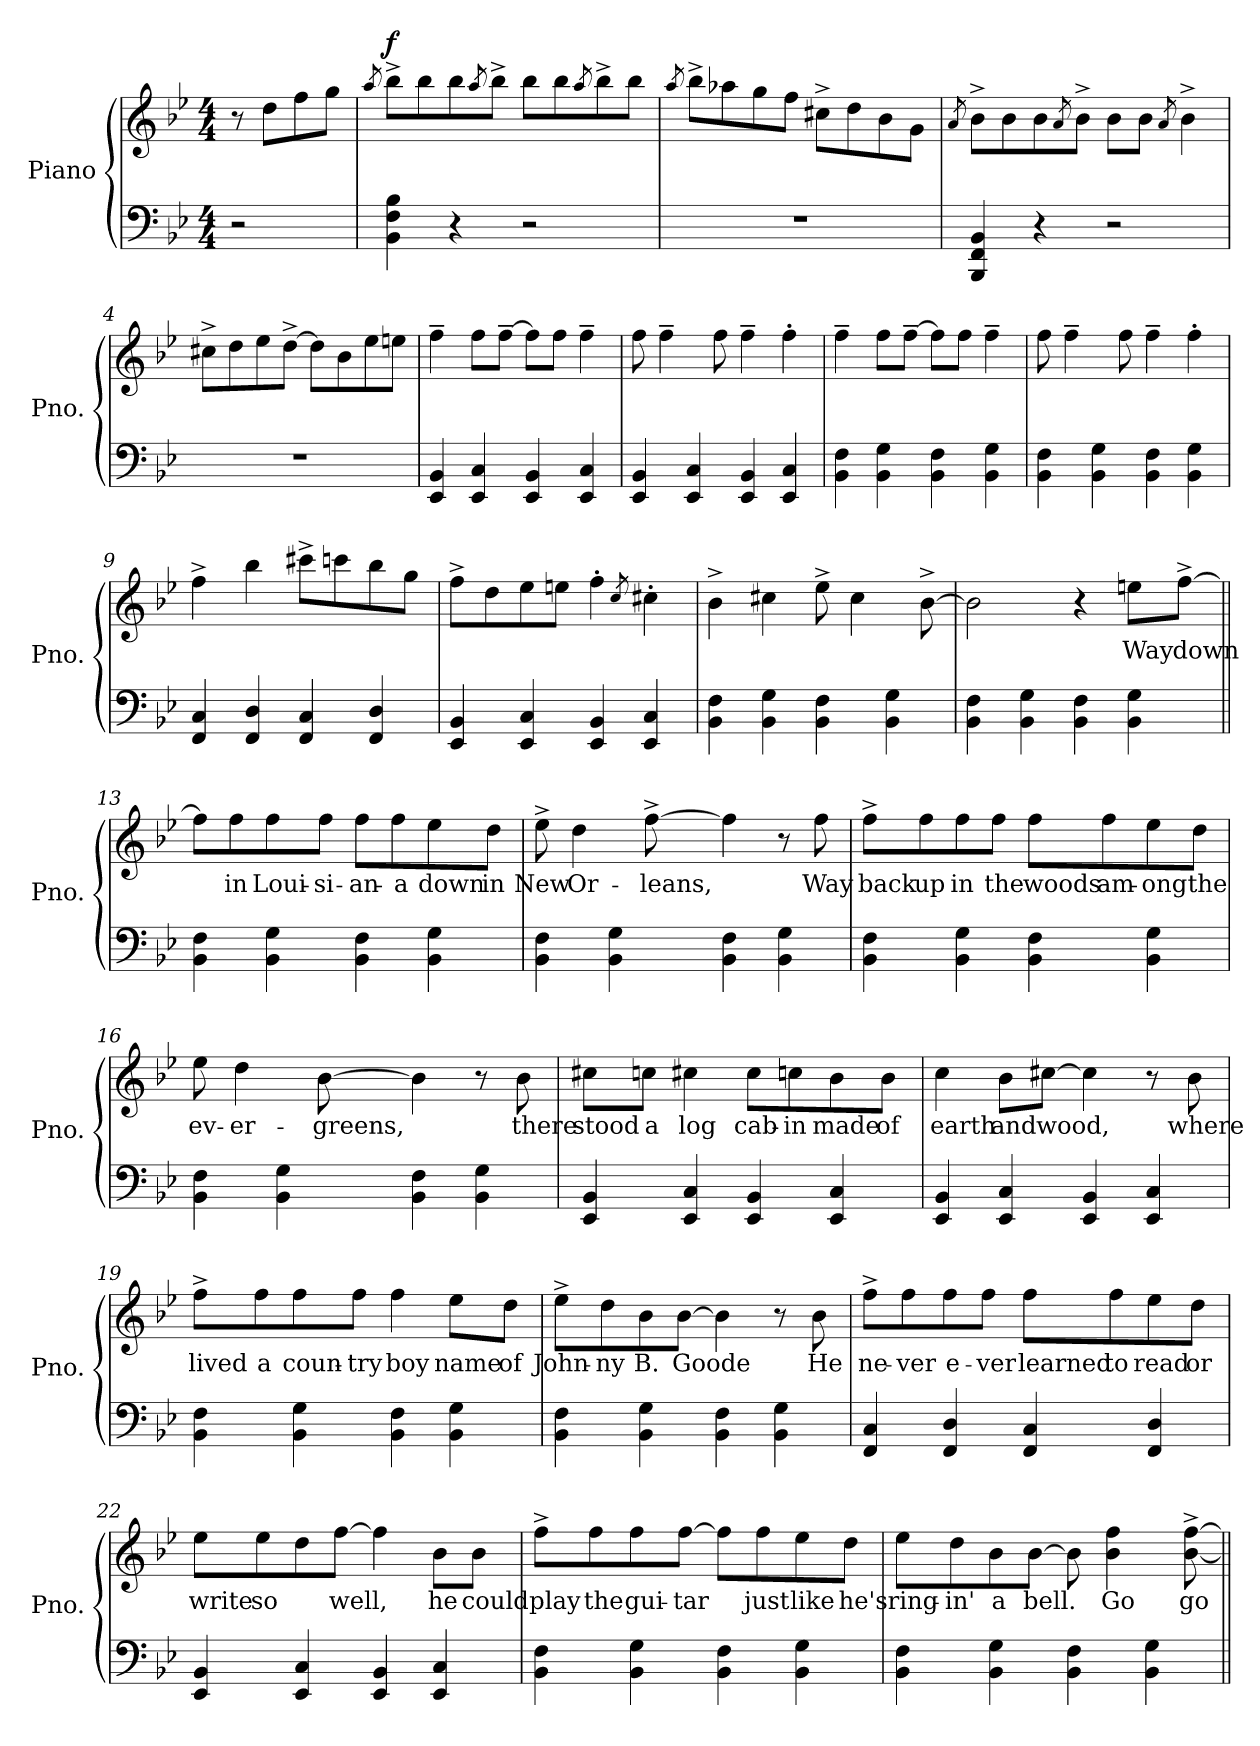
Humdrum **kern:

**kern	**kern	**text	**dynam
*part1	*part1	*part1	*part1
*staff2	*staff1	*staff1	*staff1/2
*I"Piano	*	*	*
*I'Pno.	*	*	*
*clefF4	*clefG2	*	*
*k[b-e-]	*k[b-e-]	*	*
*M4/4	*M4/4	*	*
=	=	=	=
2r	8r	.	.
*	*MM160	*	*
.	8dd\L	.	.
.	8ff\	.	.
.	8gg\J	.	.
=1	=1	=1	=1
.	8qaa/	.	.
!	!	!	!LO:DY:b
4BB-\ 4F\ 4B-\	8bb-^\L	.	f
.	8bb-\	.	.
4r	8bb-\	.	.
.	8qaa/	.	.
.	8bb-^\J	.	.
2r	8bb-\L	.	.
.	8bb-\	.	.
.	8qaa/	.	.
.	8bb-^\	.	.
.	8bb-\J	.	.
=2	=2	=2	=2
.	8qaa/	.	.
1r	8bb-^\L	.	.
.	8aa-X\	.	.
.	8gg\	.	.
.	8ff\J	.	.
.	8cc#X^\L	.	.
.	8dd\	.	.
.	8b-\	.	.
.	8g\J	.	.
!!LO:LB:g=z
=3	=3	=3	=3
.	8qa/	.	.
4BBB-/ 4FF/ 4BB-/	8b-^\L	.	.
.	8b-\	.	.
4r	8b-\	.	.
.	8qa/	.	.
.	8b-^\J	.	.
2r	8b-\L	.	.
.	8b-\J	.	.
.	8qa/	.	.
.	4b-^\	.	.
=4	=4	=4	=4
1r	8cc#X^\L	.	.
.	8dd\	.	.
.	8ee-\	.	.
.	[8dd^\J	.	.
.	8dd\L]	.	.
.	8b-\	.	.
.	8ee-\	.	.
.	8een\J	.	.
!!LO:LB:g=z
=5	=5	=5	=5
4EE-/ 4BB-/	4ff~\	.	.
4EE-/ 4C/	8ff\L	.	.
.	[8ff~\J	.	.
4EE-/ 4BB-/	8ff\L]	.	.
.	8ff\J	.	.
4EE-/ 4C/	4ff~\	.	.
=6	=6	=6	=6
4EE-/ 4BB-/	8ff\	.	.
.	4ff~\	.	.
4EE-/ 4C/	.	.	.
.	8ff\	.	.
4EE-/ 4BB-/	4ff~\	.	.
4EE-/ 4C/	4ff'\	.	.
=7	=7	=7	=7
4BB-\ 4F\	4ff~\	.	.
4BB-\ 4G\	8ff\L	.	.
.	[8ff~\J	.	.
4BB-\ 4F\	8ff\L]	.	.
.	8ff\J	.	.
4BB-\ 4G\	4ff~\	.	.
=8	=8	=8	=8
4BB-\ 4F\	8ff\	.	.
.	4ff~\	.	.
4BB-\ 4G\	.	.	.
.	8ff\	.	.
4BB-\ 4F\	4ff~\	.	.
4BB-\ 4G\	4ff'\	.	.
!!LO:LB:g=z
=9	=9	=9	=9
4FF/ 4C/	4ff^\	.	.
4FF/ 4D/	4bb-\	.	.
4FF/ 4C/	8ccc#X^\L	.	.
.	8cccn\	.	.
4FF/ 4D/	8bb-\	.	.
.	8gg\J	.	.
=10	=10	=10	=10
4EE-/ 4BB-/	8ff^\L	.	.
.	8dd\	.	.
4EE-/ 4C/	8ee-\	.	.
.	8een\J	.	.
4EE-/ 4BB-/	4ff'\	.	.
.	8qcc/	.	.
4EE-/ 4C/	4cc#X'\	.	.
=11	=11	=11	=11
4BB-\ 4F\	4b-^\	.	.
4BB-\ 4G\	4cc#X\	.	.
4BB-\ 4F\	8ee-^\	.	.
.	4cc#\	.	.
4BB-\ 4G\	.	.	.
.	[8b-^\	.	.
=12	=12	=12	=12
4BB-\ 4F\	2b-\]	.	.
4BB-\ 4G\	.	.	.
4BB-\ 4F\	4r	.	.
!	!	!LO:LY:b	!
4BB-\ 4G\	8een\L	Way	.
!	!	!LO:LY:b	!
.	[8ff^\J	down	.
!!LO:LB:g=z
=13||	=13||	=13||	=13||
4BB-\ 4F\	8ff\L]	.	.
!	!	!LO:LY:b	!
.	8ff\	in	.
!	!	!LO:LY:b	!
4BB-\ 4G\	8ff\	Loui-	.
!	!	!LO:LY:b	!
.	8ff\J	-si-	.
!	!	!LO:LY:b	!
4BB-\ 4F\	8ff\L	-an-	.
!	!	!LO:LY:b	!
.	8ff\	-a	.
!	!	!LO:LY:b	!
4BB-\ 4G\	8ee-\	down	.
!	!	!LO:LY:b	!
.	8dd\J	in	.
=14	=14	=14	=14
!	!	!LO:LY:b	!
4BB-\ 4F\	8ee-^\	New	.
!	!	!LO:LY:b	!
.	4dd\	Or-	.
4BB-\ 4G\	.	.	.
!	!	!LO:LY:b	!
.	[8ff^\	-leans,	.
4BB-\ 4F\	4ff\]	.	.
4BB-\ 4G\	8r	.	.
!	!	!LO:LY:b	!
.	8ff\	Way	.
=15	=15	=15	=15
!	!	!LO:LY:b	!
4BB-\ 4F\	8ff^\L	back	.
!	!	!LO:LY:b	!
.	8ff\	up	.
!	!	!LO:LY:b	!
4BB-\ 4G\	8ff\	in	.
!	!	!LO:LY:b	!
.	8ff\J	the	.
!	!	!LO:LY:b	!
4BB-\ 4F\	8ff\L	woods	.
!	!	!LO:LY:b	!
.	8ff\	am-	.
!	!	!LO:LY:b	!
4BB-\ 4G\	8ee-\	-ong	.
!	!	!LO:LY:b	!
.	8dd\J	the	.
!!LO:PB:g=z
=16	=16	=16	=16
!	!	!LO:LY:b	!
4BB-\ 4F\	8ee-\	ev-	.
!	!	!LO:LY:b	!
.	4dd\	-er-	.
4BB-\ 4G\	.	.	.
!	!	!LO:LY:b	!
.	[8b-\	-greens,	.
4BB-\ 4F\	4b-\]	.	.
4BB-\ 4G\	8r	.	.
!	!	!LO:LY:b	!
.	8b-\	there	.
=17	=17	=17	=17
!	!	!LO:LY:b	!
4EE-/ 4BB-/	8cc#X\L	stood	.
!	!	!LO:LY:b	!
.	8ccn\J	a	.
!	!	!LO:LY:b	!
4EE-/ 4C/	4cc#X\	log	.
!	!	!LO:LY:b	!
4EE-/ 4BB-/	8cc#\L	cab-	.
!	!	!LO:LY:b	!
.	8ccn\	-in	.
!	!	!LO:LY:b	!
4EE-/ 4C/	8b-\	made	.
!	!	!LO:LY:b	!
.	8b-\J	of	.
=18	=18	=18	=18
!	!	!LO:LY:b	!
4EE-/ 4BB-/	4cc\	earth	.
!	!	!LO:LY:b	!
4EE-/ 4C/	8b-\L	and	.
!	!	!LO:LY:b	!
.	[8cc#X\J	wood,	.
4EE-/ 4BB-/	4cc#\]	.	.
4EE-/ 4C/	8r	.	.
!	!	!LO:LY:b	!
.	8b-\	where	.
!!LO:LB:g=z
=19	=19	=19	=19
!	!	!LO:LY:b	!
4BB-\ 4F\	8ff^\L	lived	.
!	!	!LO:LY:b	!
.	8ff\	a	.
!	!	!LO:LY:b	!
4BB-\ 4G\	8ff\	coun-	.
!	!	!LO:LY:b	!
.	8ff\J	-try	.
!	!	!LO:LY:b	!
4BB-\ 4F\	4ff\	boy	.
!	!	!LO:LY:b	!
4BB-\ 4G\	8ee-\L	name	.
!	!	!LO:LY:b	!
.	8dd\J	of	.
=20	=20	=20	=20
!	!	!LO:LY:b	!
4BB-\ 4F\	8ee-^\L	John-	.
!	!	!LO:LY:b	!
.	8dd\	-ny	.
!	!	!LO:LY:b	!
4BB-\ 4G\	8b-\	B.	.
!	!	!LO:LY:b	!
.	[8b-\J	Goode	.
4BB-\ 4F\	4b-\]	.	.
4BB-\ 4G\	8r	.	.
!	!	!LO:LY:b	!
.	8b-\	He	.
=21	=21	=21	=21
!	!	!LO:LY:b	!
4FF/ 4C/	8ff^\L	ne-	.
!	!	!LO:LY:b	!
.	8ff\	-ver	.
!	!	!LO:LY:b	!
4FF/ 4D/	8ff\	e-	.
!	!	!LO:LY:b	!
.	8ff\J	-ver	.
!	!	!LO:LY:b	!
4FF/ 4C/	8ff\L	learned	.
!	!	!LO:LY:b	!
.	8ff\	to	.
!	!	!LO:LY:b	!
4FF/ 4D/	8ee-\	read	.
!	!	!LO:LY:b	!
.	8dd\J	or	.
!!LO:LB:g=z
=22	=22	=22	=22
!	!	!LO:LY:b	!
4EE-/ 4BB-/	8ee-\L	write	.
!	!	!LO:LY:b	!
.	8ee-\	so	.
4EE-/ 4C/	8dd\	.	.
!	!	!LO:LY:b	!
.	[8ff\J	well,	.
4EE-/ 4BB-/	4ff\]	.	.
!	!	!LO:LY:b	!
4EE-/ 4C/	8b-\L	he	.
!	!	!LO:LY:b	!
.	8b-\J	could	.
=23	=23	=23	=23
!	!	!LO:LY:b	!
4BB-\ 4F\	8ff^\L	play	.
!	!	!LO:LY:b	!
.	8ff\	the	.
!	!	!LO:LY:b	!
4BB-\ 4G\	8ff\	gui-	.
!	!	!LO:LY:b	!
.	[8ff\J	-tar	.
4BB-\ 4F\	8ff\L]	.	.
!	!	!LO:LY:b	!
.	8ff\	just	.
!	!	!LO:LY:b	!
4BB-\ 4G\	8ee-\	like	.
!	!	!LO:LY:b	!
.	8dd\J	he's	.
=24	=24	=24	=24
!	!	!LO:LY:b	!
4BB-\ 4F\	8ee-\L	ring-	.
!	!	!LO:LY:b	!
.	8dd\	-in'	.
!	!	!LO:LY:b	!
4BB-\ 4G\	8b-\	a	.
!	!	!LO:LY:b	!
.	[8b-\J	bell.	.
4BB-\ 4F\	8b-\]	.	.
!	!	!LO:LY:b	!
.	4b-\ 4ff\	Go	.
4BB-\ 4G\	.	.	.
!	!	!LO:LY:b	!
.	[8b-\^ [8ff\^	go	.
=||	=||	=||	=||
*-	*-	*-	*-
